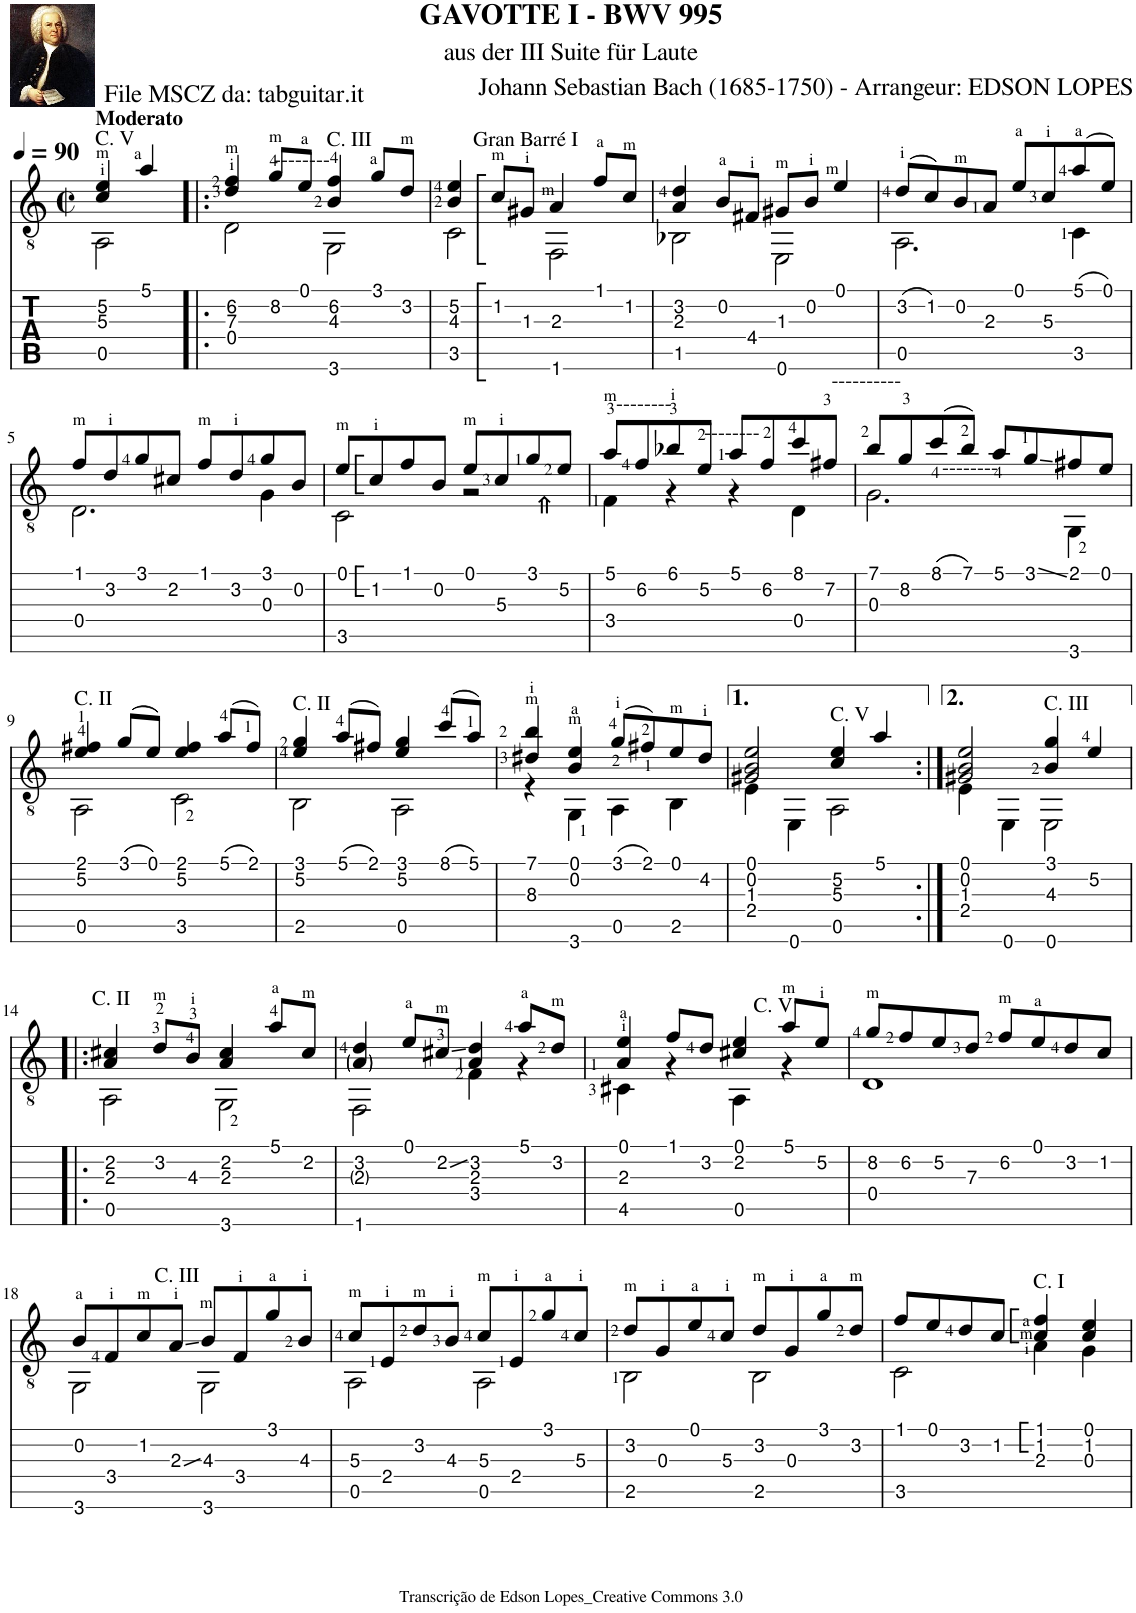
**kern	**kern
*part1	*part1
*staff2	*staff1
*I"Guitar	*
*I'Guit.	*
*stria6	*
*	*clefGv2
*k[]	*k[]
*M2/2	*M2/2
*met(c|)	*met(c|)
*MM90	*MM90
=	=
*^	*^
!	!	!LO:TX:a:t=C. V	!
!	!	!LO:TX:a:B:t=Moderato	!
4c 4e	2AA	4c/ 4e/	2AA\
4a	.	4a/	.
=1!|:	=1!|:	=1!|:	=1!|:
4d 4f	2D	4d/ 4f/	2D\
!	!	!LO:TX:a:t=--------	!
8gL	.	8g/L	.
8eJ	.	8e/J	.
!	!	!LO:TX:a:t=C. III	!
4B 4f	2GG	4B/ 4f/	2GG\
8gL	.	8g/L	.
8dJ	.	8d/J	.
=2	=2	=2	=2
4B 4e	2C	4B/ 4e/	2C\
!	!	!LO:TX:a:t=Gran Barré I	!
8cL	.	8c/L	.
8G#J	.	8G#X/J	.
4A	2FF	4A/	2FF\
8fL	.	8f/L	.
8cJ	.	8c/J	.
=3	=3	=3	=3
4A 4d	2BB-	4A/ 4d/	2BB-X\
8BL	.	8B/L	.
8F#J	.	8F#X/J	.
8G#L	2EE	8G#X/L	2EE\
8BJ	.	8B/J	.
4e	.	4e/	.
=4	=4	=4	=4
8dL	2.AA	(8d/L	2.AA\
8c	.	8c/)	.
8B	.	8B/	.
8AJ	.	8A/J	.
8eL	.	8e/L	.
8c	.	8c/	.
8a	4C	(8a/	4C\
8eJ	.	8e/J)	.
!!LO:LB:g=z	!!
=5	=5	=5	=5
8fL	2.D	8f/L	2.D\
8d	.	8d/	.
8g	.	8g/	.
8c#J	.	8c#X/J	.
8fL	.	8f/L	.
8d	.	8d/	.
8g	4G	8g/	4G\
8BJ	.	8B/J	.
=6	=6	=6	=6
8eL	2C	8e/L	2C\
8c	.	8c/	.
8f	.	8f/	.
8BJ	.	8B/J	.
8eL	2r	8e/L	2r
8c	.	8c/	.
!	!	!LO:TX:a:B:t=⇑	!
8g	.	8g/	.
8eJ	.	8e/J	.
=7	=7	=7	=7
!	!	!LO:TX:a:t=--------	!
8aL	4F	8a/L	4F\
8f	.	8f/	.
8b-	4r	8b-X/	4r
!	!	!LO:TX:a:t=--------	!
8eJ	.	8e/J	.
8aL	4r	8a/L	4r
8f	.	8f/	.
8cc	4D	8cc/	4D\
!	!	!LO:TX:a:t=----------	!
8f#J	.	8f#X/J	.
=8	=8	=8	=8
8bL	2.G	8b/L	2.G\
8g	.	8g/	.
!	!	!LO:TX:a:t=--------	!
8cc	.	(8cc/	.
8bJ	.	8b/J)	.
8aL	.	8a/L	.
8g	.	8g/	.
8f#	4GG	8f#X/	4GG\
8eJ	.	8e/J	.
!!LO:LB:g=z	!!
=9	=9	=9	=9
!	!	!LO:TX:a:t=C. II	!
4e 4f#	2AA	4e/ 4f#X/	2AA\
8gL	.	(8g/L	.
8eJ	.	8e/J)	.
4e 4f#	2C	4e/ 4f#/	2C\
8aL	.	(8a/L	.
8f#J	.	8f#/J)	.
=10	=10	=10	=10
!	!	!LO:TX:a:t=C. II	!
4e 4g	2BB	4e/ 4g/	2BB\
8aL	.	(8a/L	.
8f#J	.	8f#X/J)	.
4e 4g	2AA	4e/ 4g/	2AA\
8ccL	.	(8cc/L	.
8aJ	.	8a/J)	.
=11	=11	=11	=11
4d# 4b	4r	4d#X/ 4b/	4r
4B 4e	4GG	4B/ 4e/	4GG\
8gL	4AA	(8g/L	4AA\
8f#	.	8f#X/)	.
8e	4BB	8e/	4BB\
8d#J	.	8d#/J	.
=12	=12	=12	=12
2G# 2B 2e	4E	2G#X/ 2B/ 2e/	4E\
.	4EE	.	4EE\
!	!	!LO:TX:a:t=C. V	!
4c 4e	2AA	4c/ 4e/	2AA\
4a	.	4a/	.
=13:|!	=13:|!	=13:|!	=13:|!
2G# 2B 2e	4E	2G#X/ 2B/ 2e/	4E\
.	4EE	.	4EE\
!	!	!LO:TX:a:t=C. III	!
4B 4g	2EE	4B/ 4g/	2EE\
4e	.	4e/	.
!!LO:LB:g=z	!!
=14!|:	=14!|:	=14!|:	=14!|:
!	!	!LO:TX:a:t=C. II	!
4A 4c#	2AA	4A/ 4c#X/	2AA\
8dL	.	8d/L	.
8BJ	.	8B/J	.
4A 4c#	2GG	4A/ 4c#/	2GG\
8aL	.	8a/L	.
8c#J	.	8c#/J	.
=15	=15	=15	=15
4A 4d	2FF	4A/ 4d/	2FF\
8eL	.	8e/L	.
8c#J	.	8c#X/J	.
4A 4d	4F	4A/ 4d/	4F\
8aL	4r	8a/L	4r
8dJ	.	8d/J	.
=16	=16	=16	=16
4A 4e	4C#	4A/ 4e/	4C#X\
8fL	4r	8f/L	4r
8dJ	.	8d/J	.
4c# 4e	4AA	4c#X/ 4e/	4AA\
!	!	!LO:TX:a:t=C. V	!
8aL	4r	8a/L	4r
8eJ	.	8e/J	.
=17	=17	=17	=17
8gL	1D	8g/L	1D
8f	.	8f/	.
8e	.	8e/	.
8dJ	.	8d/J	.
8fL	.	8f/L	.
8e	.	8e/	.
8d	.	8d/	.
8cJ	.	8c/J	.
!!LO:LB:g=z	!!
=18	=18	=18	=18
8BL	2GG	8B/L	2GG\
8F	.	8F/	.
8c	.	8c/	.
8AJ	.	8A/J	.
!	!	!LO:TX:a:t=C. III	!
8BL	2GG	8B/L	2GG\
8F	.	8F/	.
8g	.	8g/	.
8BJ	.	8B/J	.
=19	=19	=19	=19
8cL	2AA	8c/L	2AA\
8E	.	8E/	.
8d	.	8d/	.
8BJ	.	8B/J	.
8cL	2AA	8c/L	2AA\
8E	.	8E/	.
8g	.	8g/	.
8cJ	.	8c/J	.
=20	=20	=20	=20
8dL	2BB	8d/L	2BB\
8G	.	8G/	.
8e	.	8e/	.
8cJ	.	8c/J	.
8dL	2BB	8d/L	2BB\
8G	.	8G/	.
8g	.	8g/	.
8dJ	.	8d/J	.
=21	=21	=21	=21
8fL	2C	8f/L	2C\
8e	.	8e/	.
8d	.	8d/	.
8cJ	.	8c/J	.
!	!	!LO:TX:a:t=C. I	!
4c 4f	4A	4c/ 4f/	4A\
4c 4e	4G	4c/ 4e/	4G\
*v	*v	*	*
*	*v	*v
=	=
*-	*-
